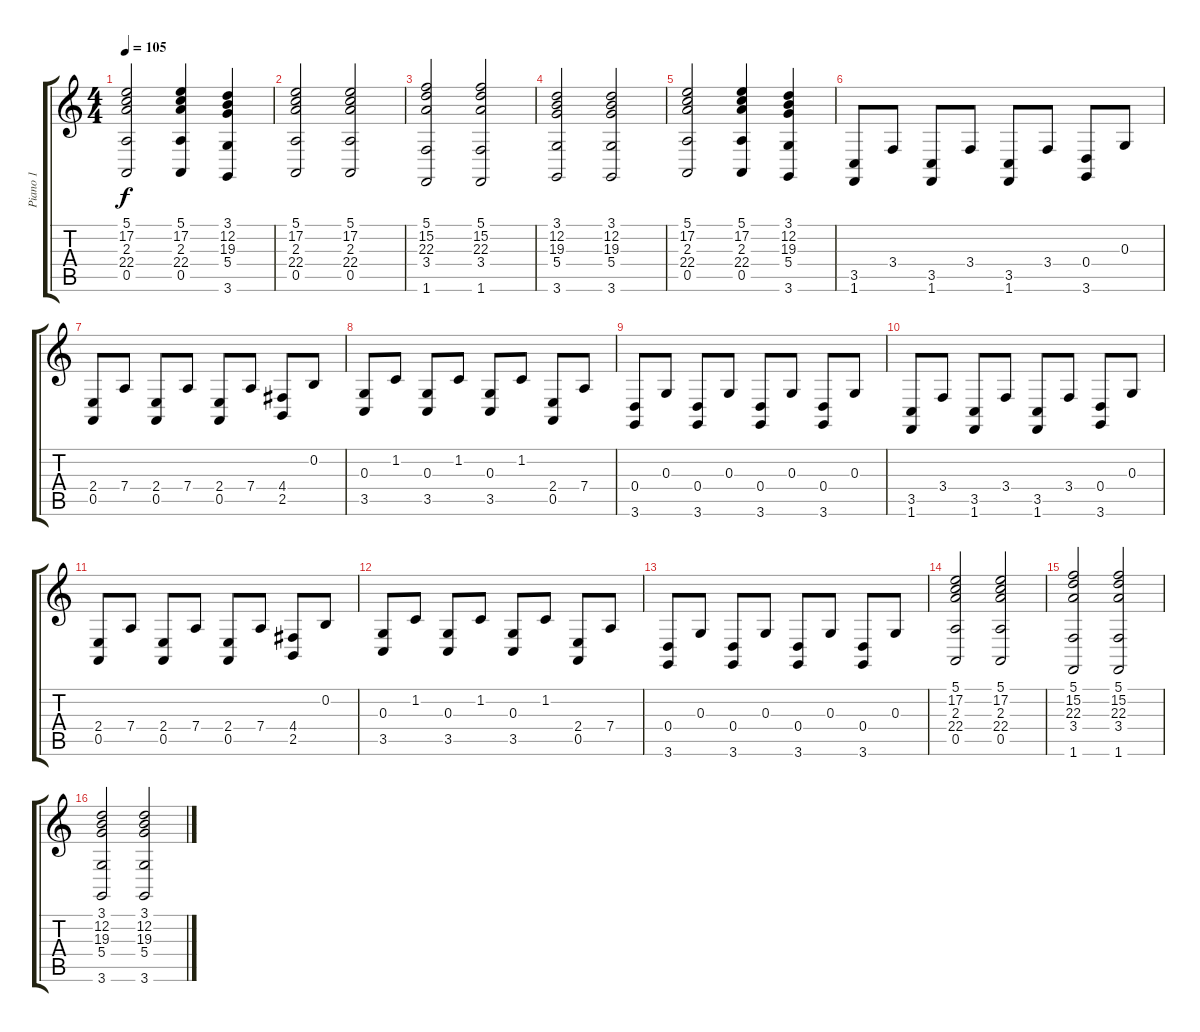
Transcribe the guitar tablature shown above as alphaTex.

\track ("Piano 1" "Piano 1") {instrument acousticgrandpiano}
\staff {score tabs}
\tuning (E4 B3 G3 D3 A2 E2) {hide}
\ts (4 4)
\tempo 105
\clef g2
\ks c
(5.1 17.2 2.3 22.4 0.5).2{dy f} (5.1 17.2 2.3 22.4 0.5).4 (3.1 12.2 19.3 5.4 3.6).4 |
(5.1 17.2 2.3 22.4 0.5).2 (5.1 17.2 2.3 22.4 0.5).2 |
(5.1 15.2 22.3 3.4 1.6).2 (5.1 15.2 22.3 3.4 1.6).2 |
(3.1 12.2 19.3 5.4 3.6).2 (3.1 12.2 19.3 5.4 3.6).2 |
(5.1 17.2 2.3 22.4 0.5).2 (5.1 17.2 2.3 22.4 0.5).4 (3.1 12.2 19.3 5.4 3.6).4 |
(3.5 1.6).8 3.4.8 (3.5 1.6).8 3.4.8 (3.5 1.6).8 3.4.8 (0.4 3.6).8 0.3.8 |
(2.4 0.5).8 7.4.8 (2.4 0.5).8 7.4.8 (2.4 0.5).8 7.4.8 (4.4 2.5).8 0.2.8 |
(0.3 3.5).8 1.2.8 (0.3 3.5).8 1.2.8 (0.3 3.5).8 1.2.8 (2.4 0.5).8 7.4.8 |
(0.4 3.6).8 0.3.8 (0.4 3.6).8 0.3.8 (0.4 3.6).8 0.3.8 (0.4 3.6).8 0.3.8 |
(3.5 1.6).8 3.4.8 (3.5 1.6).8 3.4.8 (3.5 1.6).8 3.4.8 (0.4 3.6).8 0.3.8 |
(2.4 0.5).8 7.4.8 (2.4 0.5).8 7.4.8 (2.4 0.5).8 7.4.8 (4.4 2.5).8 0.2.8 |
(0.3 3.5).8 1.2.8 (0.3 3.5).8 1.2.8 (0.3 3.5).8 1.2.8 (2.4 0.5).8 7.4.8 |
(0.4 3.6).8 0.3.8 (0.4 3.6).8 0.3.8 (0.4 3.6).8 0.3.8 (0.4 3.6).8 0.3.8 |
(5.1 17.2 2.3 22.4 0.5).2 (5.1 17.2 2.3 22.4 0.5).2 |
(5.1 15.2 22.3 3.4 1.6).2 (5.1 15.2 22.3 3.4 1.6).2 |
(3.1 12.2 19.3 5.4 3.6).2 (3.1 12.2 19.3 5.4 3.6).2
